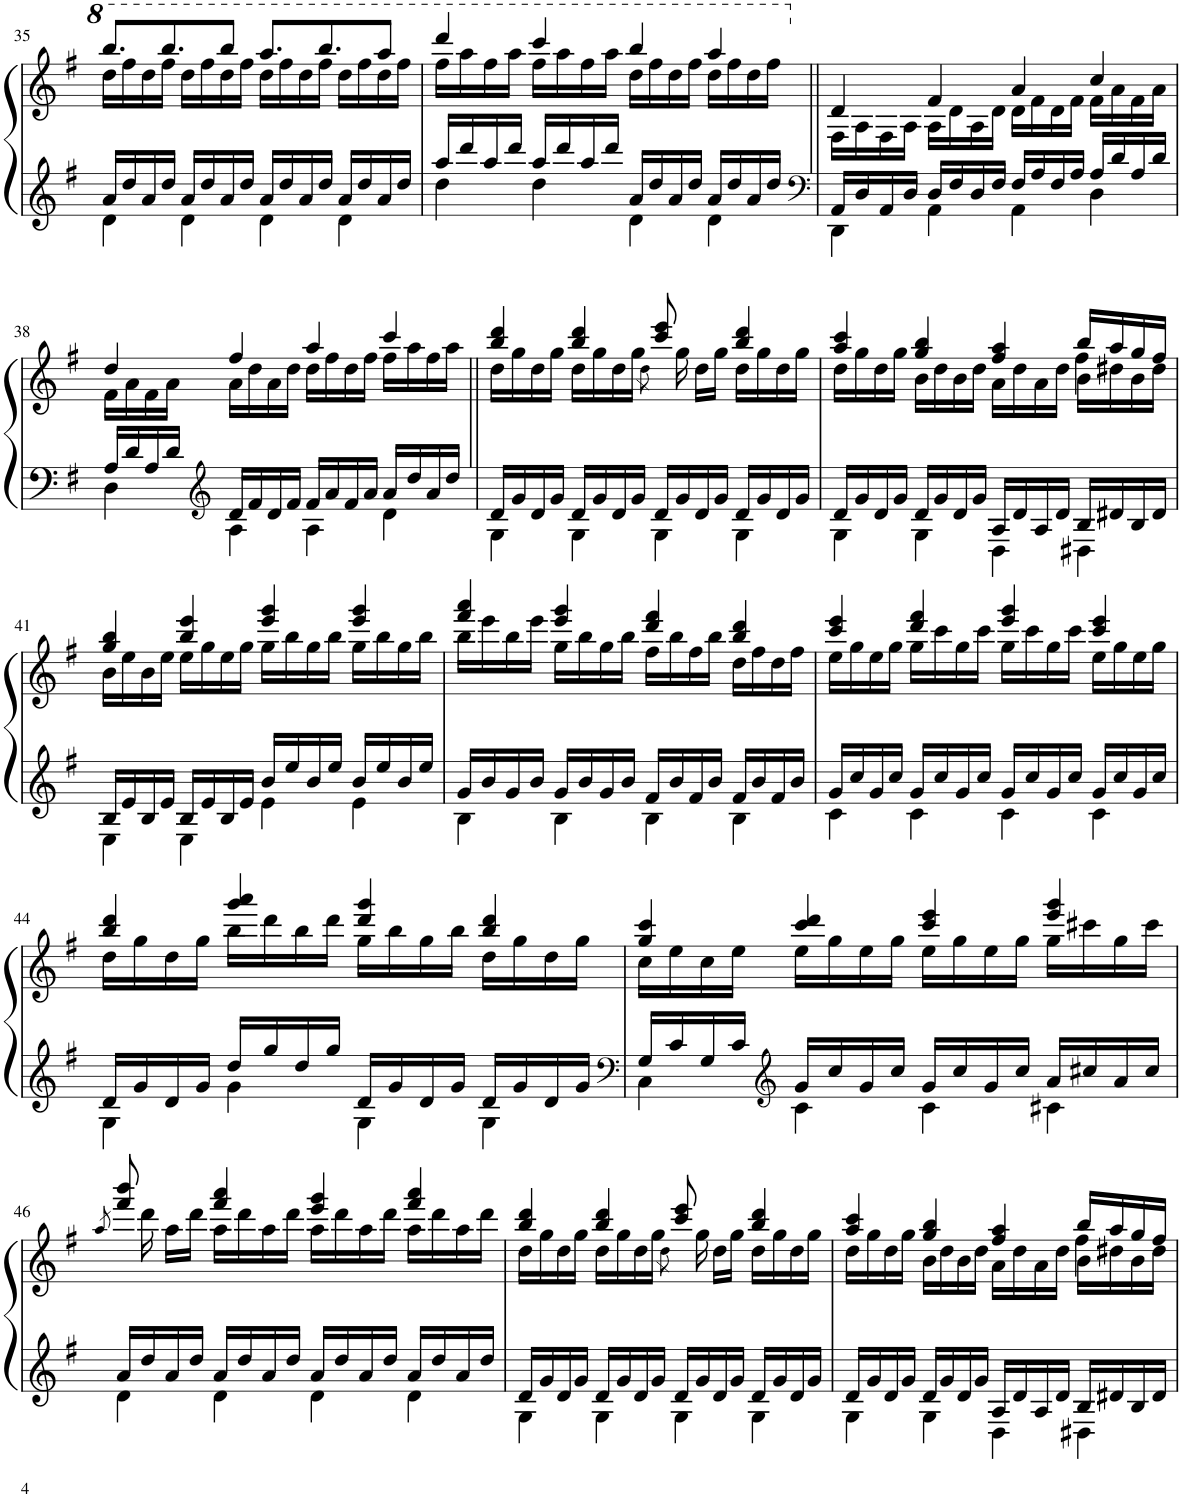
**kern	**kern
*part1	*part1
*staff2	*staff1
*I"Piano	*
*I'Pno.	*
!!LO:PB:g=z
*clefG2	*clefG2
*k[f#]	*k[f#]
*M4/4	*M4/4
=35	=35
*^	*^
16a/LL	4d\	8.bbb/L	16ddd\LL
16dd/	.	.	16fff#\
16a/	.	.	16ddd\
16dd/JJ	.	8.bbb/	16fff#\JJ
16a/LL	4d\	.	16ddd\LL
16dd/	.	.	16fff#\
16a/	.	8bbb/J	16ddd\
16dd/JJ	.	.	16fff#\JJ
16a/LL	4d\	8.aaa/L	16ddd\LL
16dd/	.	.	16fff#\
16a/	.	.	16ddd\
16dd/JJ	.	8.bbb/	16fff#\JJ
16a/LL	4d\	.	16ddd\LL
16dd/	.	.	16fff#\
16a/	.	8aaa/J	16ddd\
16dd/JJ	.	.	16fff#\JJ
=36	=36	=36	=36
16aa/LL	4dd\	4dddd/	16fff#\LL
16ddd/	.	.	16aaa\
16aa/	.	.	16fff#\
16ddd/JJ	.	.	16aaa\JJ
16aa/LL	4dd\	4cccc/	16fff#\LL
16ddd/	.	.	16aaa\
16aa/	.	.	16fff#\
16ddd/JJ	.	.	16aaa\JJ
16a/LL	4d\	4bbb/	16ddd\LL
16dd/	.	.	16fff#\
16a/	.	.	16ddd\
16dd/JJ	.	.	16fff#\JJ
16a/LL	4d\	4aaa/	16ddd\LL
16dd/	.	.	16fff#\
16a/	.	.	16ddd\
16dd/JJ	.	.	16fff#\JJ
=37||	=37||	=37||	=37||
*clefF4	*	*	*
16AA/LL	4DD\	4d/	16F#\LL
16D/	.	.	16A\
16AA/	.	.	16F#\
16D/JJ	.	.	16A\JJ
16D/LL	4AA\	4f#/	16A\LL
16F#/	.	.	16d\
16D/	.	.	16A\
16F#/JJ	.	.	16d\JJ
16F#/LL	4AA\	4a/	16d\LL
16A/	.	.	16f#\
16F#/	.	.	16d\
16A/JJ	.	.	16f#\JJ
16A/LL	4D\	4cc/	16f#\LL
16d/	.	.	16a\
16A/	.	.	16f#\
16d/JJ	.	.	16a\JJ
!!LO:LB:g=z	!!
=38	=38	=38	=38
16A/LL	4D\	4dd/	16f#\LL
16d/	.	.	16a\
16A/	.	.	16f#\
16d/JJ	.	.	16a\JJ
*clefG2	*	*	*
16d/LL	4A\	4ff#/	16a\LL
16f#/	.	.	16dd\
16d/	.	.	16a\
16f#/JJ	.	.	16dd\JJ
16f#/LL	4A\	4aa/	16dd\LL
16a/	.	.	16ff#\
16f#/	.	.	16dd\
16a/JJ	.	.	16ff#\JJ
16a/LL	4d\	4ccc/	16ff#\LL
16dd/	.	.	16aa\
16a/	.	.	16ff#\
16dd/JJ	.	.	16aa\JJ
=39||	=39||	=39||	=39||
16d/LL	4G\	4bb/ 4ddd/	16dd\LL
16g/	.	.	16gg\
16d/	.	.	16dd\
16g/JJ	.	.	16gg\JJ
16d/LL	4G\	4bb/ 4ddd/	16dd\LL
16g/	.	.	16gg\
16d/	.	.	16dd\
16g/JJ	.	.	16gg\JJ
.	.	8qdd\	.
16d/LL	4G\	8ccc/ 8eee/	16ryy
16g/	.	.	16gg\
16d/	.	16dd\LL	8ryy
16g/JJ	.	16gg\JJ	.
16d/LL	4G\	4bb/ 4ddd/	16dd\LL
16g/	.	.	16gg\
16d/	.	.	16dd\
16g/JJ	.	.	16gg\JJ
=40	=40	=40	=40
*	*	*	*^
16d/LL	4G\	4aa/ 4ccc/	16dd\LL	2.ryy
16g/	.	.	16gg\	.
16d/	.	.	16dd\	.
16g/JJ	.	.	16gg\JJ	.
16d/LL	4G\	4gg/ 4bb/	16b\LL	.
16g/	.	.	16dd\	.
16d/	.	.	16b\	.
16g/JJ	.	.	16dd\JJ	.
16A/LL	4D\	4ff#/ 4aa/	16a\LL	.
16d/	.	.	16dd\	.
16A/	.	.	16a\	.
16d/JJ	.	.	16dd\JJ	.
16B/LL	4D#X\	16bb/LL	16b\LL	4ff#\
16d#X/	.	16aa/	16dd#X\	.
16B/	.	16gg/	16b\	.
16d#/JJ	.	16ff#/JJ	16dd#\JJ	.
*	*	*	*v	*v
!!LO:LB:g=z
=41	=41	=41	=41
16B/LL	4E\	4gg/ 4bb/	16b\LL
16e/	.	.	16ee\
16B/	.	.	16b\
16e/JJ	.	.	16ee\JJ
16B/LL	4E\	4bb/ 4eee/	16ee\LL
16e/	.	.	16gg\
16B/	.	.	16ee\
16e/JJ	.	.	16gg\JJ
16b/LL	4e\	4eee/ 4ggg/	16gg\LL
16ee/	.	.	16bb\
16b/	.	.	16gg\
16ee/JJ	.	.	16bb\JJ
16b/LL	4e\	4eee/ 4ggg/	16gg\LL
16ee/	.	.	16bb\
16b/	.	.	16gg\
16ee/JJ	.	.	16bb\JJ
=42	=42	=42	=42
16g/LL	4B\	4fff#/ 4aaa/	16bb\LL
16b/	.	.	16eee\
16g/	.	.	16bb\
16b/JJ	.	.	16eee\JJ
16g/LL	4B\	4eee/ 4ggg/	16gg\LL
16b/	.	.	16bb\
16g/	.	.	16gg\
16b/JJ	.	.	16bb\JJ
16f#/LL	4B\	4ddd/ 4fff#/	16ff#\LL
16b/	.	.	16bb\
16f#/	.	.	16ff#\
16b/JJ	.	.	16bb\JJ
16f#/LL	4B\	4bb/ 4ddd/	16dd\LL
16b/	.	.	16ff#\
16f#/	.	.	16dd\
16b/JJ	.	.	16ff#\JJ
=43	=43	=43	=43
16g/LL	4c\	4ccc/ 4eee/	16ee\LL
16cc/	.	.	16gg\
16g/	.	.	16ee\
16cc/JJ	.	.	16gg\JJ
16g/LL	4c\	4ddd/ 4fff#/	16gg\LL
16cc/	.	.	16ccc\
16g/	.	.	16gg\
16cc/JJ	.	.	16ccc\JJ
16g/LL	4c\	4eee/ 4ggg/	16gg\LL
16cc/	.	.	16ccc\
16g/	.	.	16gg\
16cc/JJ	.	.	16ccc\JJ
16g/LL	4c\	4ccc/ 4eee/	16ee\LL
16cc/	.	.	16gg\
16g/	.	.	16ee\
16cc/JJ	.	.	16gg\JJ
!!LO:LB:g=z	!!
=44	=44	=44	=44
16d/LL	4G\	4bb/ 4ddd/	16dd\LL
16g/	.	.	16gg\
16d/	.	.	16dd\
16g/JJ	.	.	16gg\JJ
16dd/LL	4g\	4ggg/ 4aaa/	16bb\LL
16gg/	.	.	16ddd\
16dd/	.	.	16bb\
16gg/JJ	.	.	16ddd\JJ
16d/LL	4G\	4ddd/ 4ggg/	16gg\LL
16g/	.	.	16bb\
16d/	.	.	16gg\
16g/JJ	.	.	16bb\JJ
16d/LL	4G\	4bb/ 4ddd/	16dd\LL
16g/	.	.	16gg\
16d/	.	.	16dd\
16g/JJ	.	.	16gg\JJ
=45	=45	=45	=45
*clefF4	*	*	*
16G/LL	4C\	4gg/ 4ccc/	16cc\LL
16c/	.	.	16ee\
16G/	.	.	16cc\
16c/JJ	.	.	16ee\JJ
*clefG2	*	*	*
16g/LL	4c\	4ccc/ 4ddd/	16ee\LL
16cc/	.	.	16gg\
16g/	.	.	16ee\
16cc/JJ	.	.	16gg\JJ
16g/LL	4c\	4ccc/ 4eee/	16ee\LL
16cc/	.	.	16gg\
16g/	.	.	16ee\
16cc/JJ	.	.	16gg\JJ
16a/LL	4c#X\	4eee/ 4ggg/	16gg\LL
16cc#X/	.	.	16ccc#X\
16a/	.	.	16gg\
16cc#/JJ	.	.	16ccc#\JJ
!!LO:LB:g=z	!!
=46	=46	=46	=46
.	.	8qaa/	.
16a/LL	4d\	8fff#/ 8bbb/	16ryy
16dd/	.	.	16ddd\
16a/	.	16aa\LL	8ryy
16dd/JJ	.	16ddd\JJ	.
16a/LL	4d\	4fff#/ 4aaa/	16aa\LL
16dd/	.	.	16ddd\
16a/	.	.	16aa\
16dd/JJ	.	.	16ddd\JJ
16a/LL	4d\	4eee/ 4ggg/	16aa\LL
16dd/	.	.	16ddd\
16a/	.	.	16aa\
16dd/JJ	.	.	16ddd\JJ
16a/LL	4d\	4fff#/ 4aaa/	16aa\LL
16dd/	.	.	16ddd\
16a/	.	.	16aa\
16dd/JJ	.	.	16ddd\JJ
=47	=47	=47	=47
16d/LL	4G\	4bb/ 4ddd/	16dd\LL
16g/	.	.	16gg\
16d/	.	.	16dd\
16g/JJ	.	.	16gg\JJ
16d/LL	4G\	4bb/ 4ddd/	16dd\LL
16g/	.	.	16gg\
16d/	.	.	16dd\
16g/JJ	.	.	16gg\JJ
.	.	8qdd\	.
16d/LL	4G\	8ccc/ 8eee/	16ryy
16g/	.	.	16gg\
16d/	.	16dd\LL	8ryy
16g/JJ	.	16gg\JJ	.
16d/LL	4G\	4bb/ 4ddd/	16dd\LL
16g/	.	.	16gg\
16d/	.	.	16dd\
16g/JJ	.	.	16gg\JJ
=48	=48	=48	=48
*	*	*	*^
16d/LL	4G\	4aa/ 4ccc/	16dd\LL	2.ryy
16g/	.	.	16gg\	.
16d/	.	.	16dd\	.
16g/JJ	.	.	16gg\JJ	.
16d/LL	4G\	4gg/ 4bb/	16b\LL	.
16g/	.	.	16dd\	.
16d/	.	.	16b\	.
16g/JJ	.	.	16dd\JJ	.
16A/LL	4D\	4ff#/ 4aa/	16a\LL	.
16d/	.	.	16dd\	.
16A/	.	.	16a\	.
16d/JJ	.	.	16dd\JJ	.
16B/LL	4D#X\	16bb/LL	16b\LL	4ff#\
16d#X/	.	16aa/	16dd#X\	.
16B/	.	16gg/	16b\	.
16d#/JJ	.	16ff#/JJ	16dd#\JJ	.
*v	*v	*	*	*
*	*v	*v	*v
=	=
*-	*-
